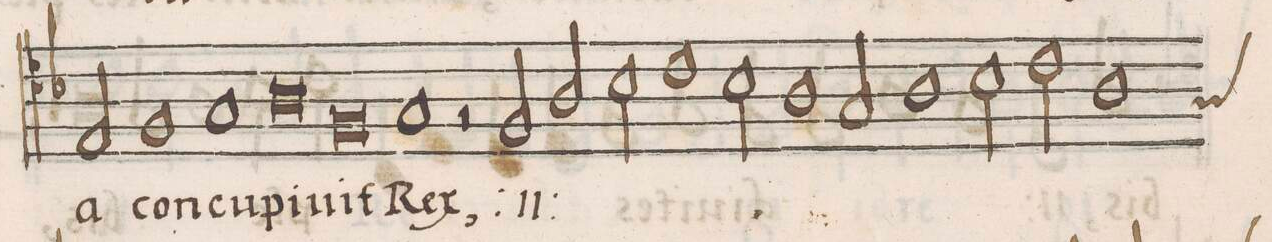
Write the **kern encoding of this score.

**kern	**text
*I"ALTVS	*
*clefC4	*
*k[b-]	*
*met(C|)	*
*M2/1	*
2E/	-a
=22-	=22-
1F	con-
1G	-cu-
=23-	=23-
0A	-pi-
=24-	=24-
0F	-uit
=25-	=25-
1G	Rex,
*	*ij
2r	.
2F/	qui-
=26-	=26-
2A/	-a
2B-\	.
1c	con-
=27-	=27-
2B-\	-cu-
1A	-pi-
2G/	-uit
=28-	=28-
1A	Rex
*	*Xij
2B-\	.
2c\	.
=29-	=29-
*custos:G	*
1A	.
*-	*-
